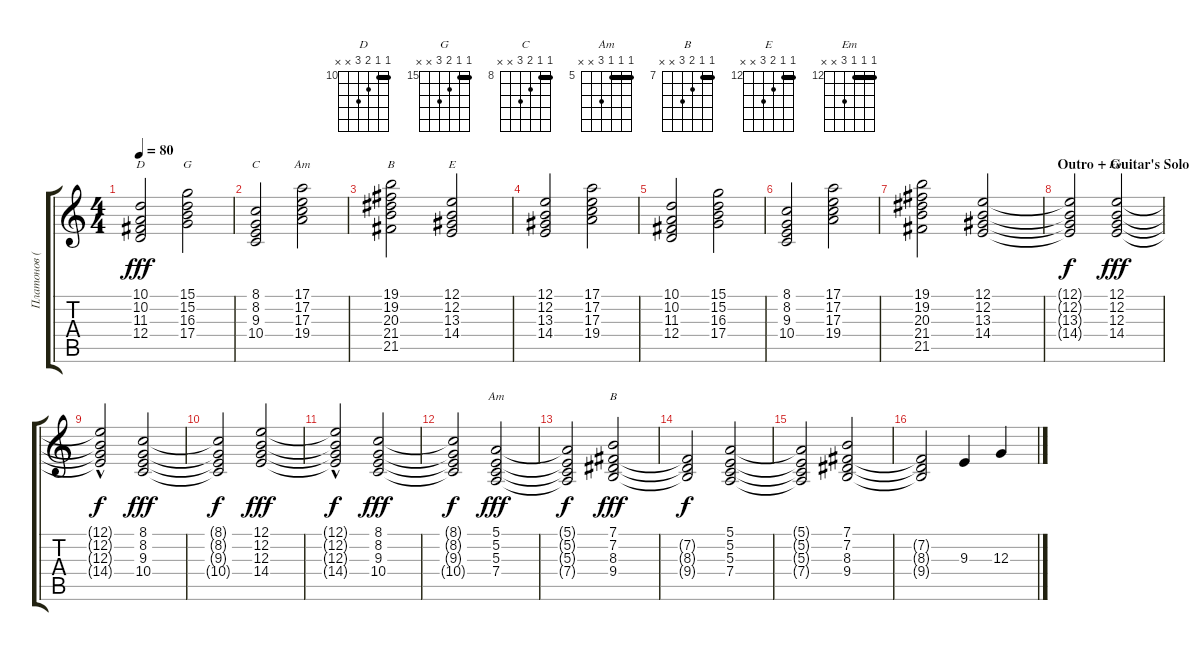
\track ("Платонов (Клавиш. 2)" "Платонов (") {instrument rockorgan}
\staff {score tabs}
\tuning (E4 B3 G3 D3 A2 E2) {hide}
\chord ("D" 10 10 11 12 x x) {firstfret 10 barre 10}
\chord ("G" 15 15 16 17 x x) {firstfret 15 barre 15}
\chord ("C" 8 8 9 10 x x) {firstfret 8 barre 8}
\chord ("Am" 17 17 17 19 x x) {firstfret 17 barre 17}
\chord ("B" 19 19 20 21 21 x) {firstfret 19 barre 19}
\chord ("E" 12 12 13 14 x x) {firstfret 12 barre 12}
\chord ("Em" 12 12 12 14 x x) {firstfret 12 barre 12}
\chord ("Am" 5 5 5 7 x x) {firstfret 5 barre 5}
\chord ("B" 7 7 8 9 x x) {firstfret 7 barre 7}
\ts (4 4)
\tempo 80
\clef g2
\ks c
(10.1 10.2 11.3 12.4).2{ch "D" dy fff} (15.1 15.2 16.3 17.4).2{ch "G"} |
(8.1 8.2 9.3 10.4).2{ch "C"} (17.1 17.2 17.3 19.4).2{ch "Am"} |
(19.1 19.2 20.3 21.4 21.5).2{ch "B"} (12.1 12.2 13.3 14.4).2{ch "E"} |
(12.1 12.2 13.3 14.4).2 (17.1 17.2 17.3 19.4).2 |
(10.1 10.2 11.3 12.4).2 (15.1 15.2 16.3 17.4).2 |
(8.1 8.2 9.3 10.4).2 (17.1 17.2 17.3 19.4).2 |
(19.1 19.2 20.3 21.4 21.5).2 (12.1 12.2 13.3 14.4).2 |
\section ("" "Outro + Guitar's Solo")
(12.1{t} 12.2{t} 13.3{t} 14.4{t}).2{dy f} (12.1 12.2 12.3 14.4).2{ch "Em" dy fff} |
(12.1{hac t} 12.2{t} 12.3{t} 14.4{t}).2{dy f} (8.1 8.2 9.3 10.4).2{dy fff} |
(8.1{t} 8.2{t} 9.3{t} 10.4{t}).2{dy f} (12.1 12.2 12.3 14.4).2{dy fff} |
(12.1{hac t} 12.2{t} 12.3{t} 14.4{t}).2{dy f} (8.1 8.2 9.3 10.4).2{dy fff} |
(8.1{t} 8.2{t} 9.3{t} 10.4{t}).2{dy f} (5.1 5.2 5.3 7.4).2{ch "Am" dy fff} |
(5.1{t} 5.2{t} 5.3{t} 7.4{t}).2{dy f} (7.1 7.2 8.3 9.4).2{ch "B" dy fff} |
(7.2{t} 8.3{t} 9.4{t}).2{dy f} (5.1 5.2 5.3 7.4).2 |
(5.1{t} 5.2{t} 5.3{t} 7.4{t}).2 (7.1 7.2 8.3 9.4).2 |
(7.2{t} 8.3{t} 9.4{t}).2{volume 12} 9.3.4 12.3.4
